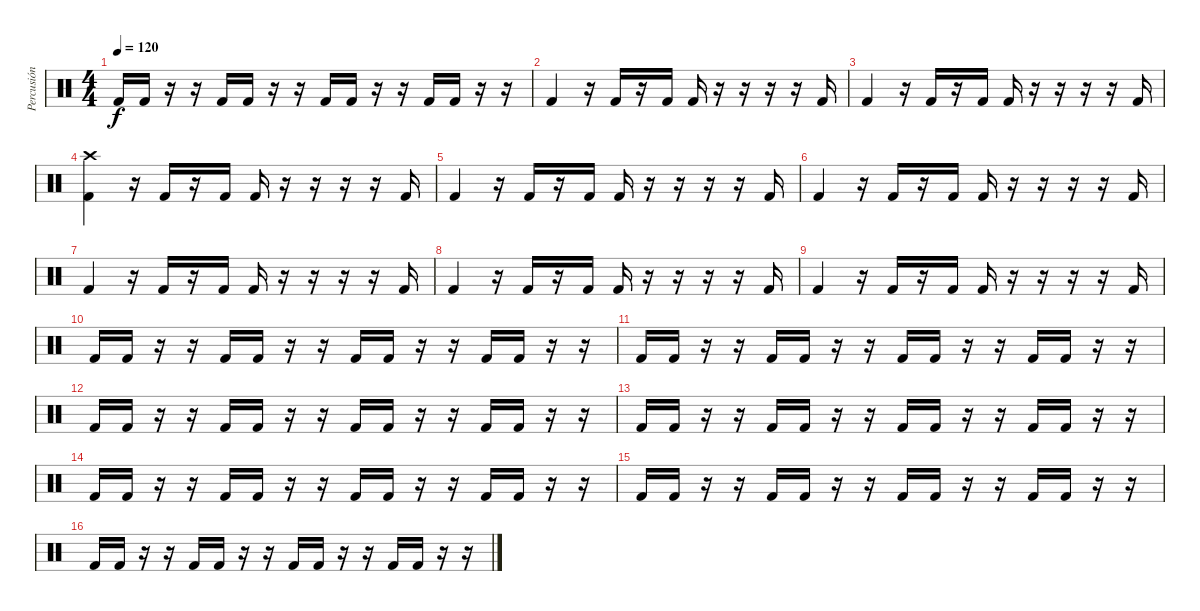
\track ("Percusión" "Percusión") {instrument percussion}
\staff {score}
\articulation defaults
\ts (4 4)
\tempo 120
\clef neutral
\ks c "Kick (hit) 2".16{dy f} "Kick (hit) 2".16
r.16 r.16 "Kick (hit) 2".16 "Kick (hit) 2".16 r.16 r.16 "Kick (hit) 2".16 "Kick (hit) 2".16 r.16 r.16 "Kick (hit) 2".16 "Kick (hit) 2".16 r.16 r.16 |
"Kick (hit) 2".4 r.16 "Kick (hit) 2".16 r.16 "Kick (hit) 2".16 "Kick (hit) 2".16 r.16 r.16 r.16 r.16 "Kick (hit) 2".16 |
"Kick (hit) 2".4 r.16 "Kick (hit) 2".16 r.16 "Kick (hit) 2".16 "Kick (hit) 2".16 r.16 r.16 r.16 r.16 "Kick (hit) 2".16 |
("Crash high (hit)" "Kick (hit) 2").4 r.16 "Kick (hit) 2".16 r.16 "Kick (hit) 2".16 "Kick (hit) 2".16 r.16 r.16 r.16 r.16 "Kick (hit) 2".16 |
"Kick (hit) 2".4 r.16 "Kick (hit) 2".16 r.16 "Kick (hit) 2".16 "Kick (hit) 2".16 r.16 r.16 r.16 r.16 "Kick (hit) 2".16 |
"Kick (hit) 2".4 r.16 "Kick (hit) 2".16 r.16 "Kick (hit) 2".16 "Kick (hit) 2".16 r.16 r.16 r.16 r.16 "Kick (hit) 2".16 |
"Kick (hit) 2".4 r.16 "Kick (hit) 2".16 r.16 "Kick (hit) 2".16 "Kick (hit) 2".16 r.16 r.16 r.16 r.16 "Kick (hit) 2".16 |
"Kick (hit) 2".4 r.16 "Kick (hit) 2".16 r.16 "Kick (hit) 2".16 "Kick (hit) 2".16 r.16 r.16 r.16 r.16 "Kick (hit) 2".16 |
"Kick (hit) 2".4 r.16 "Kick (hit) 2".16 r.16 "Kick (hit) 2".16 "Kick (hit) 2".16 r.16 r.16 r.16 r.16 "Kick (hit) 2".16 |
"Kick (hit) 2".16 "Kick (hit) 2".16 r.16 r.16 "Kick (hit) 2".16 "Kick (hit) 2".16 r.16 r.16 "Kick (hit) 2".16 "Kick (hit) 2".16 r.16 r.16 "Kick (hit) 2".16 "Kick (hit) 2".16 r.16 r.16 |
"Kick (hit) 2".16 "Kick (hit) 2".16 r.16 r.16 "Kick (hit) 2".16 "Kick (hit) 2".16 r.16 r.16 "Kick (hit) 2".16 "Kick (hit) 2".16 r.16 r.16 "Kick (hit) 2".16 "Kick (hit) 2".16 r.16 r.16 |
"Kick (hit) 2".16 "Kick (hit) 2".16 r.16 r.16 "Kick (hit) 2".16 "Kick (hit) 2".16 r.16 r.16 "Kick (hit) 2".16 "Kick (hit) 2".16 r.16 r.16 "Kick (hit) 2".16 "Kick (hit) 2".16 r.16 r.16 |
"Kick (hit) 2".16 "Kick (hit) 2".16 r.16 r.16 "Kick (hit) 2".16 "Kick (hit) 2".16 r.16 r.16 "Kick (hit) 2".16 "Kick (hit) 2".16 r.16 r.16 "Kick (hit) 2".16 "Kick (hit) 2".16 r.16 r.16 |
"Kick (hit) 2".16 "Kick (hit) 2".16 r.16 r.16 "Kick (hit) 2".16 "Kick (hit) 2".16 r.16 r.16 "Kick (hit) 2".16 "Kick (hit) 2".16 r.16 r.16 "Kick (hit) 2".16 "Kick (hit) 2".16 r.16 r.16 |
"Kick (hit) 2".16 "Kick (hit) 2".16 r.16 r.16 "Kick (hit) 2".16 "Kick (hit) 2".16 r.16 r.16 "Kick (hit) 2".16 "Kick (hit) 2".16 r.16 r.16 "Kick (hit) 2".16 "Kick (hit) 2".16 r.16 r.16 |
"Kick (hit) 2".16 "Kick (hit) 2".16 r.16 r.16 "Kick (hit) 2".16 "Kick (hit) 2".16 r.16 r.16 "Kick (hit) 2".16 "Kick (hit) 2".16 r.16 r.16 "Kick (hit) 2".16 "Kick (hit) 2".16 r.16 r.16
